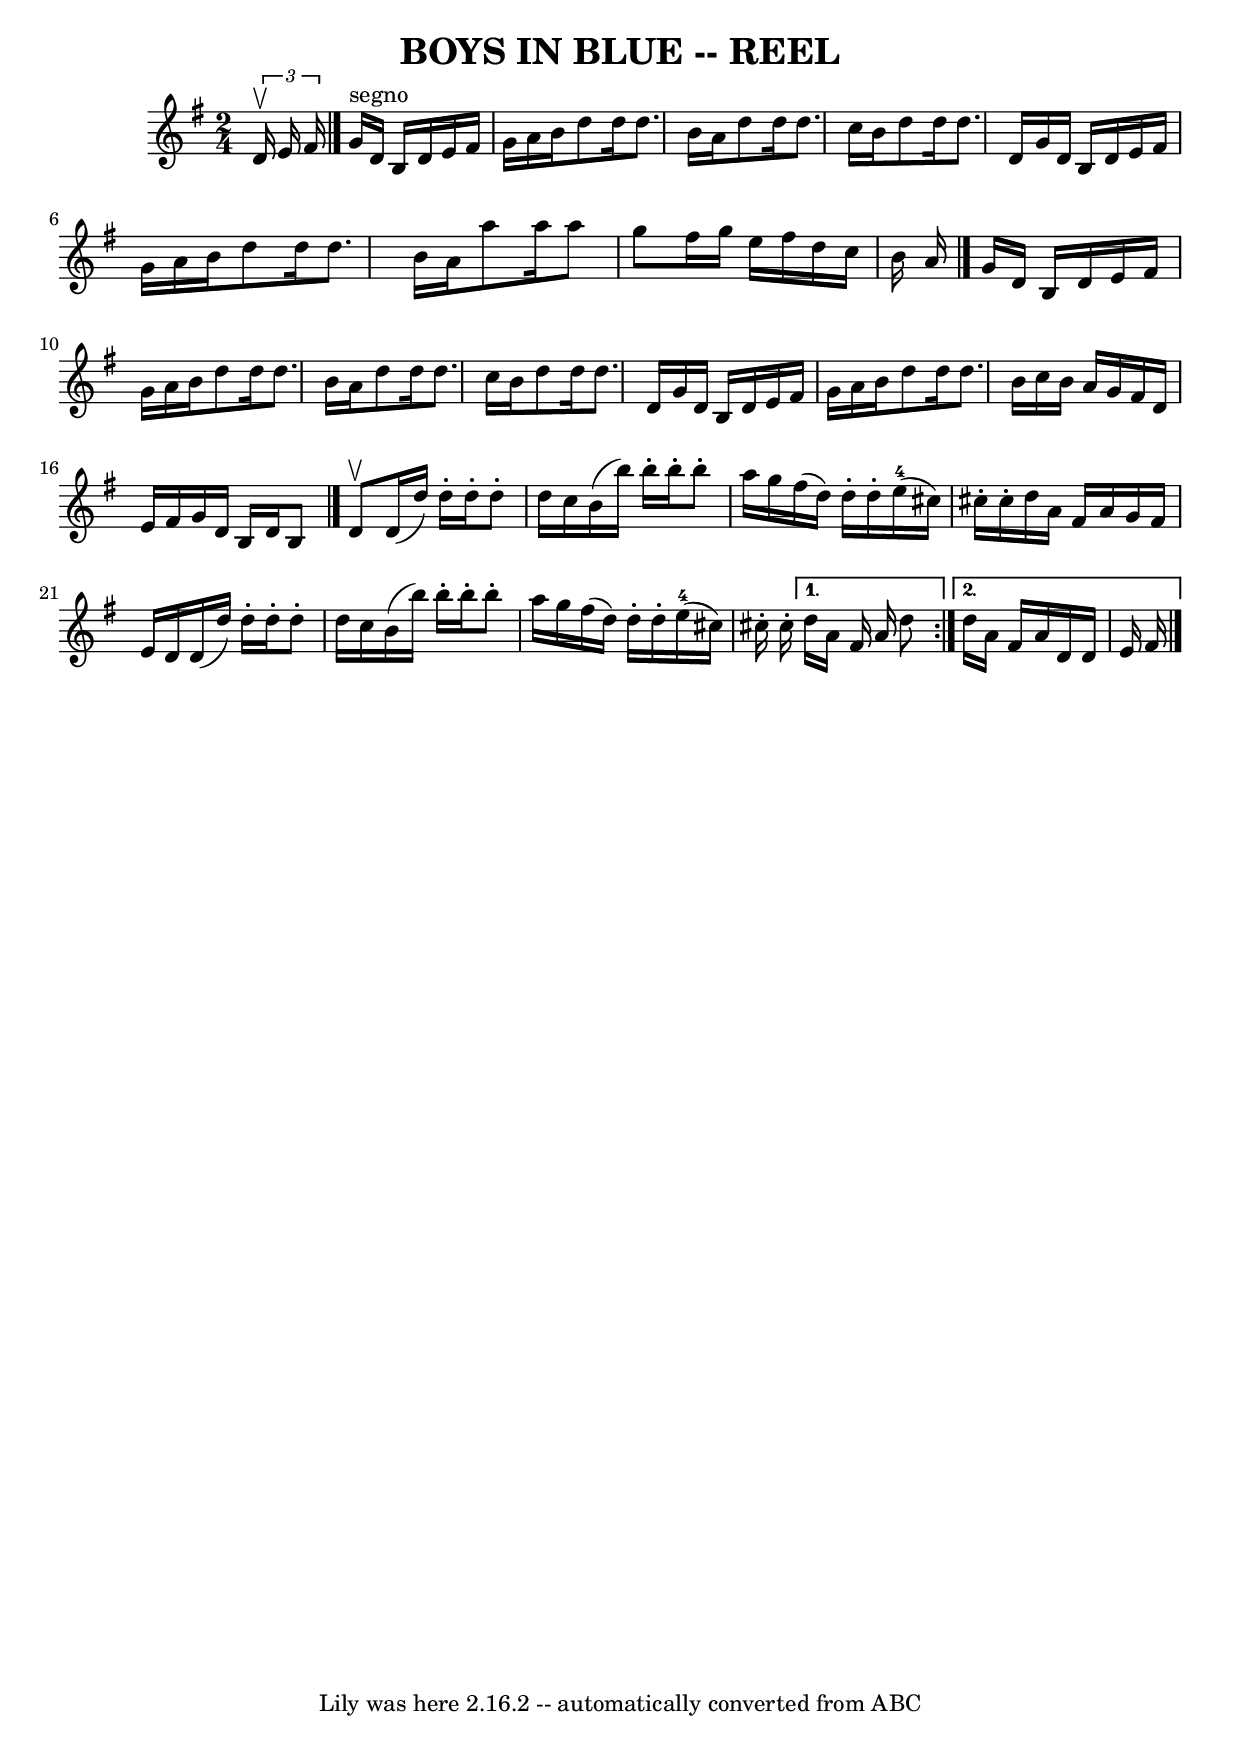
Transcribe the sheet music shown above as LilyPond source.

\version "2.7.40"
\include "Mammoth.ily"
\header {
	%% book = "Ryan's Mammoth Collection of Fiddle Tunes"
	crossRefNumber = "1"
	footnotes = ""
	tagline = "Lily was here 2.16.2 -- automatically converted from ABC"
	title = "BOYS IN BLUE -- REEL"
}
voicedefault =  {


\time 2/4 \key g \major   \times 2/3 { d'16^\upbow e'16 fis'16  }       
  \bar "|." g'16^"segno" d'16 b16 d'16 e'16 fis'16 g'16    
a'16    |
 b'16 d''8 d''16 d''8. b'16    |
 a'16    
d''8 d''16 d''8. c''16    |
 b'16 d''8 d''16 d''8.    
d'16        |
 g'16 d'16 b16 d'16 e'16 fis'16 g'16    
a'16    |
 b'16 d''8 d''16 d''8. b'16    |
 a'16    
a''8 a''16 a''8 g''8    |
 fis''16 g''16 e''16    
fis''16 d''16 c''16 b'16 a'16    \bar "|." g'16 d'16 b16  
 d'16 e'16 fis'16 g'16 a'16    |
 b'16 d''8 d''16    
d''8. b'16    |
 a'16 d''8 d''16 d''8. c''16    |
 
 b'16 d''8 d''16 d''8. d'16        |
 g'16 d'16 b16  
 d'16 e'16 fis'16 g'16 a'16    |
 b'16 d''8 d''16    
d''8. b'16    |
 c''16 b'16 a'16 g'16 fis'16 d'16    
e'16 fis'16    |
 g'16 d'16 b16 d'16 b8    \bar "|."     
\repeat volta 2 { d'8^\upbow       |
 d'16 (d''16) d''16 -.  
 d''16 -. d''8 -. d''16 c''16    |
 b'16 (b''16) b''16 
-. b''16 -. b''8 -. a''16 g''16    |
 fis''16 (d''16)   
d''16 -. d''16 -. e''16-4(cis''16) cis''16 -. cis''16 -.   
|
 d''16 a'16 fis'16 a'16 g'16 fis'16 e'16 d'16    
    |
 d'16 (d''16) d''16 -. d''16 -. d''8 -. d''16    
c''16    |
 b'16 (b''16) b''16 -. b''16 -. b''8 -. a''16  
 g''16    |
 fis''16 (d''16) d''16 -. d''16 -. e''16 
-4(cis''16) cis''16 -. cis''16 -.   } \alternative{{ d''16    
a'16 fis'16 a'16 d''8        } { d''16 a'16 fis'16 a'16    
d'16 d'16 e'16 fis'16      \bar "|."   }}
}

\score{
    <<

	\context Staff="default"
	{
	    \voicedefault 
	}

    >>
	\layout {
	}
	\midi {}
}
